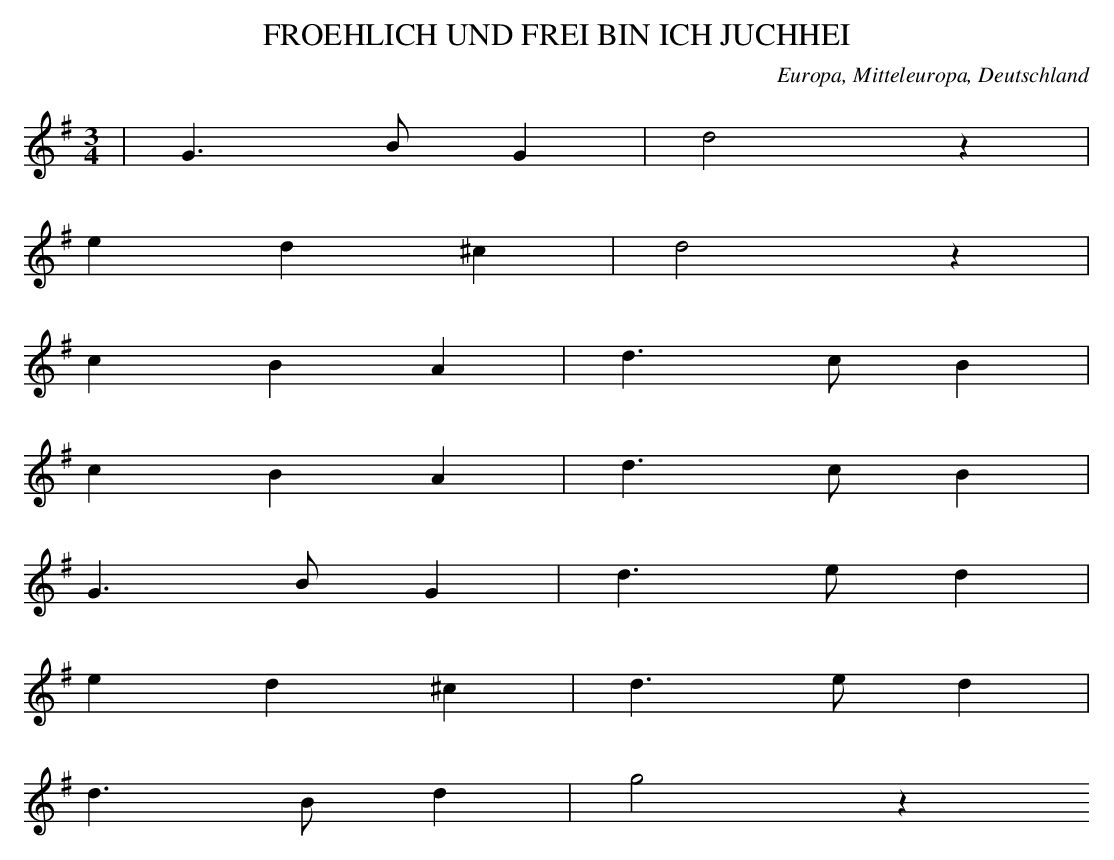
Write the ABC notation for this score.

X:1
T: FROEHLICH UND FREI BIN ICH JUCHHEI
O: Europa, Mitteleuropa, Deutschland
M: 3/4
L: 1/8
K: G
 | G3BG2 | d4z2 |
e2d2^c2 | d4z2 |
c2B2A2 | d3cB2 |
c2B2A2 | d3cB2 |
G3BG2 | d3ed2 |
e2d2^c2 | d3ed2 |
d3Bd2 | g4z2
